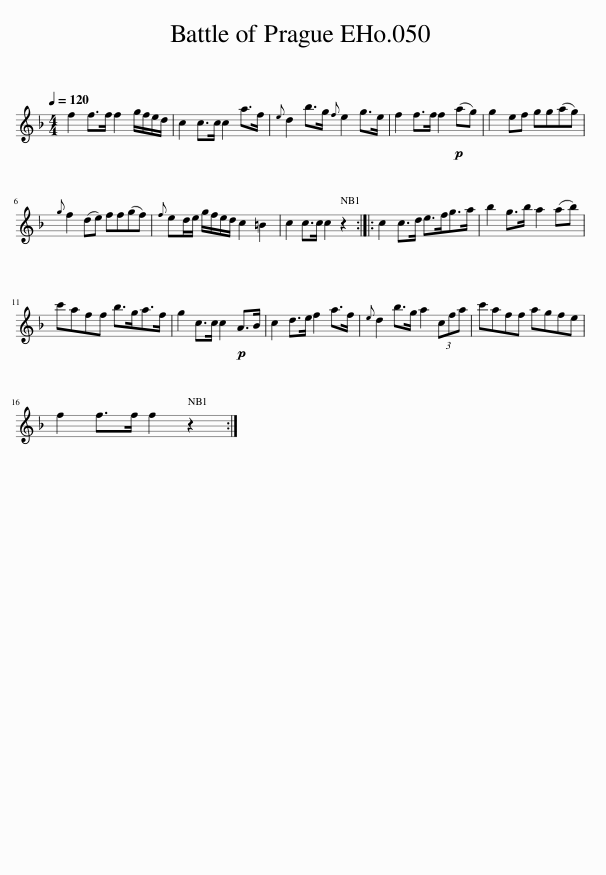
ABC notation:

X:1
L:1/8
Q:1/4=120
M:4/4
I:linebreak $
K:F
V:1 treble
V:1
 f2 f>f f2 g/f/e/d/ | c2 c>c c2 a>f |{e} d2 b>g{f} e2 g>e | f2 f>f f2!p! (ag) | g2 ef gg(ag) |$ %5
{g} f2 (de) ff(gf) |{f} ed/e/ g/f/e/d/ c2 =B2 | c2 c>c c2 z2 :: c2 c>d e>fg>a | b2 g>b a2 (ab) |$ %10
 c'aff b>ga>f | g2 c>c c2!p! A>B | c2 d>e f2 a>f |{e} d2 b>g a2 (3cfa | c'aff agfe |$ %15
 f2 f>f f2 z2 :| %16
